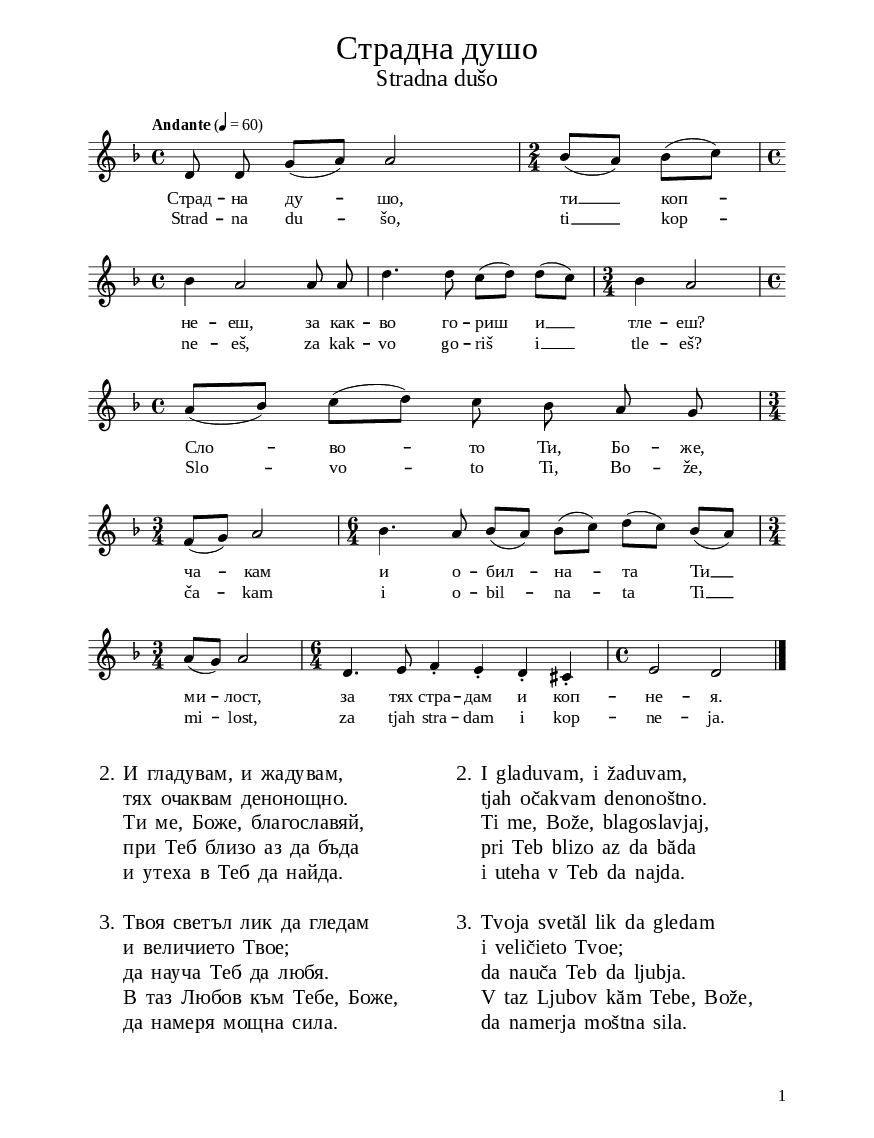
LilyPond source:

\version "2.24.1"

% include paper part and global functions
\include "include/globals.ily"

\bookpart {
  \label #'ref029
  \tocItem \markup "Страдна душо – Stradna dušo"
  \include "include/bookpart-paper.ily"
  \score {
    \include "include/score-layout.ily"

    \new Voice \absolute {
      \clef treble
      \key d \minor
      \time 4/4
      \tempoFunc "Andante" 4 "60"
      \autoBeamOff
      
      d'8 d' g'8 ([ a' ]) a'2 | \time 2/4 bes'8 ([ a' ])  bes' ([ c'' ])  | \break

      \time 4/4 bes'4 a'2 a'8 a' |
      d''4. d''8 c'' ([ d'' ]) d'' ([ c'' ]) \time 3/4  bes'4 a'2 |\break
      \time 4/4  a'8 ([ bes' ]) c'' ([ d'' ]) c'' bes' a' g' \break |
      \time 3/4  f'8 ([ g' ]) a'2 | \time 6/4  bes'4. a'8 bes' ([ a' ]) bes' ([ c'' ]) d'' ([ c'' ]) bes' ([ a' ]) \break |
      \time 3/4  |a'8 ([ g'8 ]) a'2 | \time 6/4  d'4. e'8 f'4\staccato e'4\staccato d'\staccato cis'\staccato | \time 4/4  e'2 d' | \bar "|." \break

    }

    \addlyrics {
      Страд -- на
      ду -- шо, ти __ коп -- не -- еш, за как -- во го --
      риш и __ тле -- еш? Сло -- во -- то Ти, Бо -- же,
      ча -- кам и о -- бил -- на -- та Ти __ ми -- лост,
      за тях стра -- дам и коп -- не -- я.}
      \addlyrics {
        Strad -- na
        du -- šo, ti __ kop -- ne -- eš, za kak -- vo go --
        riš i __ tle -- eš? Slo -- vo -- to Ti, Bo -- že,
        ča -- kam i o -- bil -- na -- ta Ti __ mi -- lost,
        za tjah stra -- dam i kop -- ne -- ja.}


        \header {
          title = \titleFunc "Страдна душо" "Stradna dušo"
        }

        \midi{}

      } % score



      \markup \fontsize #bgCoupletFontSize {
        \hspace #1
        \override #`(baseline-skip . ,bgCoupletBaselineSkip)
        \column {
          \line {   2. И гладувам, и жадувам,}

          \line {   "   " тях очаквам денонощно.}

          \line {   "   " Ти ме, Боже, благославяй,}

          \line {   "   " при Теб близо аз да бъда}

          \line {   "   " и утеха в Теб да найда.}
          \line { " " }

          \line {   3. Твоя светъл лик да гледам}

          \line {   "   " и величието Твое;}

          \line {   "   " да науча Теб да любя.}

          \line {   "   " В таз Любов към Тебе, Боже,}

          \line {   "   " да намеря мощна сила.}



        }

        \hspace #5
        \override #`(baseline-skip . ,bgCoupletBaselineSkip)
        \column {
          \line {   2. I gladuvam, i žaduvam,}

          \line {   "   " tjah očakvam denonoštno.}

          \line {   "   " Ti me, Bože, blagoslavjaj,}

          \line {   "   " pri Teb blizo az da băda}

          \line {   "   " i uteha v Teb da najda.}
          \line { " " }

          \line {   3. Tvoja svetăl lik da gledam}

          \line {   "   " i veličieto Tvoe;}

          \line {   "   " da nauča Teb da ljubja.}

          \line {   "   " V taz Ljubov kăm Tebe, Bože,}

          \line {   "   " da namerja moštna sila.}



        } %column
      } % markup

      \pageBreak


      \markup \fontsize #bgCoupletFontSize {
        \hspace #1
        \override #`(baseline-skip . ,bgCoupletBaselineSkip)
        \column {


          \line {   4. В подвизи и съвършенство}

          \line {   "   " да познавам милостта Ти,}

          \line {   "   " превеликата Ти тайна,}

          \line {   "   " що разкрива на човека}

          \line {   "   " суетата на живота.}
          \line { " " }
          \line {    5. Всичко грешно на Земята}

          \line {   "   " е преходно, мимолетно.}

          \line {   "   " Само Ти си вечен, Боже,}

          \line {   "   " Тебе хвалим, Тебе славим,}

          \line {   "   " Теб ще славят вековете.}

        }

        \hspace #5
        \override #`(baseline-skip . ,bgCoupletBaselineSkip)
        \column {
          \line {   4. V podvizi i săvăršenstvo}

          \line {   "   " da poznavam milostta Ti,}

          \line {   "   " prevelikata Ti tajna,}

          \line {   "   " što razkriva na čoveka}

          \line {   "   " suetata na života.}
          \line { " " }
          \line {    5. Vsičko grešno na Zemjata}

          \line {   "   " e prehodno, mimoletno.}

          \line {   "   " Samo Ti si večen, Bože,}

          \line {   "   " Tebe hvalim, Tebe slavim,}

          \line {   "   " Teb šte slavjat vekovete.}

        } %column
      } % markup

      \markup \empty-three
      % include foreign translation(s) of the song
      \version "2.22.0"

\markup \fill-line { \fontsize #6 "Leidende Seele" }
\markup \null
\markup \null
\markup \fontsize #+2.5 {
  \hspace #10
  \override #'(baseline-skip . 2)
  \column {
    \line { " " }

    \line {  1.  Leidende Seele, die du dich sehnst:}

    \line {   "   " Wofür brennst und glühst du? }

    \line {   "   "Ich warte auf Dein Wort, oh Gott,}

    \line {   "   "und auf Deine reichliche Barmherzigkeit. }

    \line {   "   "Dafür leide ich, danach sehne ich mich.}

    \line { " " }
    \line {   2.  Und ich hungere und ich dürste, }

    \line {   "   "ich erwarte dies Tag und Nacht. }

    \line {   "   "Segne mich Gott, }

    \line {   "   "auf dass ich Dir nahe bin }

    \line {   "   "und bei Dir Trost finde.}

    \line { " " }
    \line {   3.  Ich schaue Dein lichtvolles Antlitz }

    \line {   "   "und Deine Größe,}

    \line {   "   "auf dass ich Dich lieben lerne. }

    \line {   "   "Möge ich in dieser Liebe Deine machtvolle Kraft finden.}

    \line { " " }
    \line { 4.  In den Heldentaten und der Vollkommenheit }

    \line {   "   "möge ich Deine Barmherzigkeit erkennen,}

    \line {   "   "Dein allmächtiges Geheimnis,}

    \line {   "   "das dem Menschen Eitelkeit des Lebens}

    \line {   "   "offenbart. }

    \line { " " }
    \line {   5. Alles Sündige auf der Erde}

    \line {   "   "ist vergänglich und flüchtig.}

    \line {   "   "Nur Du Gott, bist ewig:}

    \line {   "   "Wir loben Dich, wir lobpreisen Dich,}

    \line {   "   "Dich wird die Ewigkeit lobpreisen.}

  }
}


%{
convert-ly (GNU LilyPond) 2.20.0  convert-ly: Processing `'...
Applying conversion: 2.19.2, 2.19.7, 2.19.11, 2.19.16, 2.19.22,
2.19.24, 2.19.28, 2.19.29, 2.19.32, 2.19.40, 2.19.46, 2.19.49,
2.19.80, 2.20.0
%}


    } % bookpart
